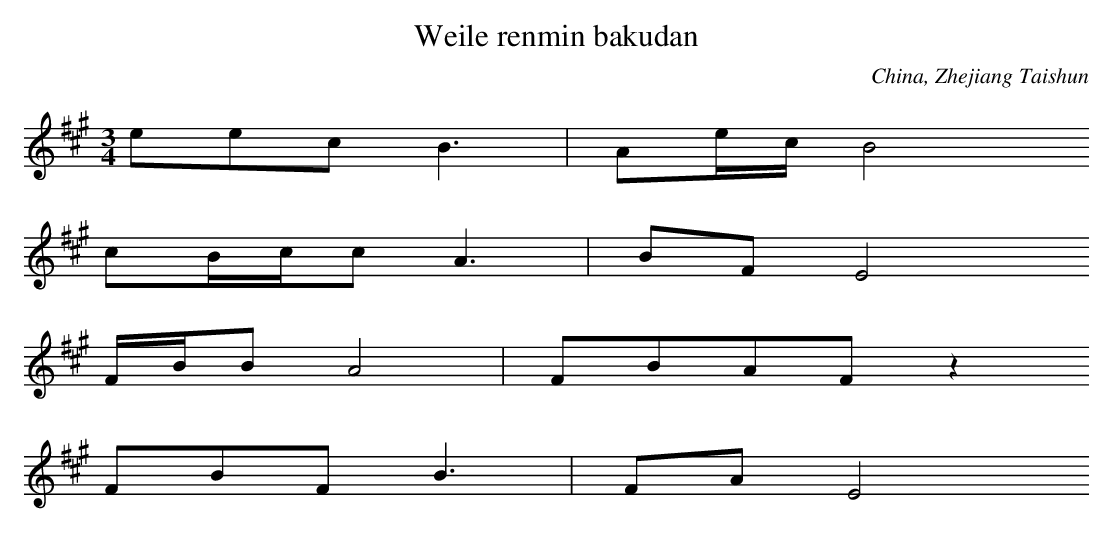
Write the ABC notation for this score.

X:1
T: Weile renmin bakudan
O: China, Zhejiang Taishun
M: 3/4
L: 1/16
K: A
e2e2c2B6 | A2ecB8
c2Bcc2A6 | B2F2E8
FBB2A8 | F2B2A2F2z4
F2B2F2B6 | F2A2E8
